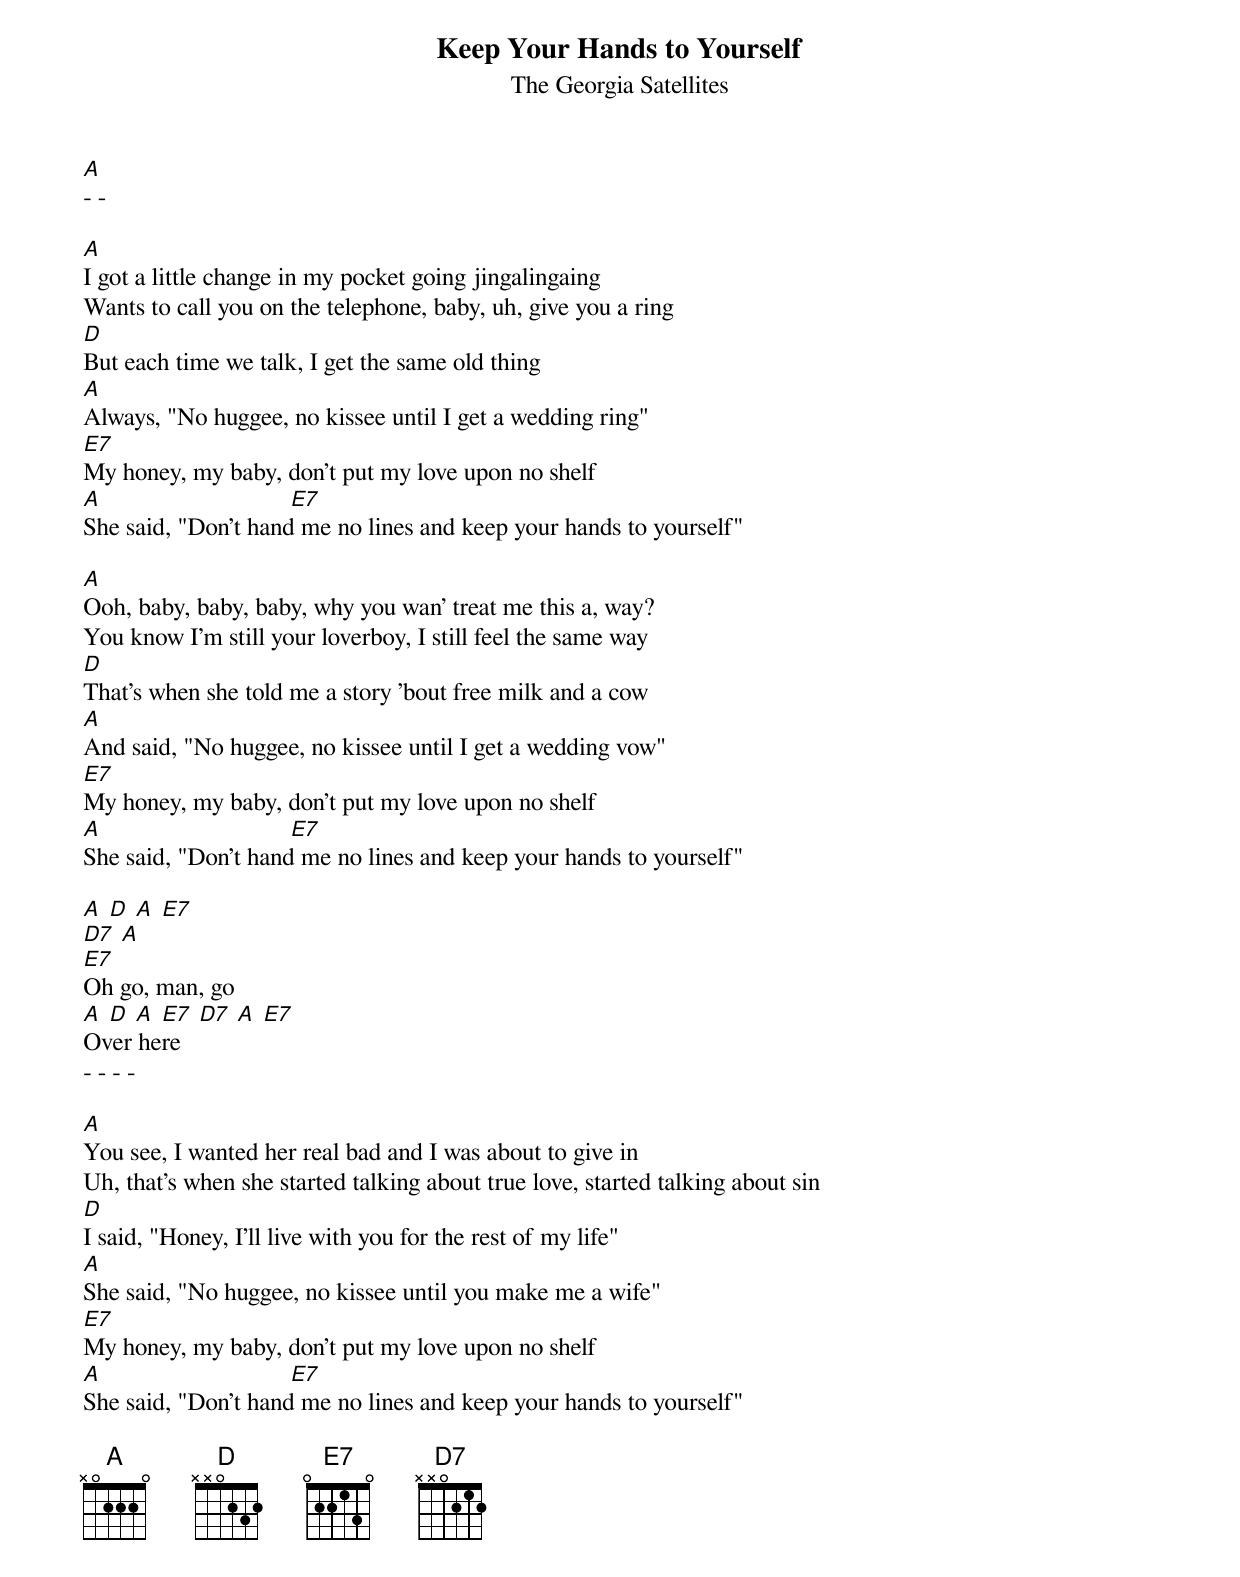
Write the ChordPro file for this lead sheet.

{t: Keep Your Hands to Yourself}
{st: The Georgia Satellites}
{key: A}

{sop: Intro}
[A]
- -
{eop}

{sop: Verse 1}
[A]
I got a little change in my pocket going jingalingaing
Wants to call you on the telephone, baby, uh, give you a ring
[D]
But each time we talk, I get the same old thing
[A]
Always, "No huggee, no kissee until I get a wedding ring"
[E7]
My honey, my baby, don't put my love upon no shelf
[A]                              [E7]
She said, "Don't hand me no lines and keep your hands to yourself"
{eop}

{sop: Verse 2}
[A]
Ooh, baby, baby, baby, why you wan' treat me this a, way?
You know I'm still your loverboy, I still feel the same way
[D]
That's when she told me a story 'bout free milk and a cow
[A]
And said, "No huggee, no kissee until I get a wedding vow"
[E7]
My honey, my baby, don't put my love upon no shelf
[A]                              [E7]
She said, "Don't hand me no lines and keep your hands to yourself"
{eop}

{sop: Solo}
[A] [D] [A] [E7]
[D7] [A]
[E7]
Oh go, man, go
[A] [D] [A] [E7] [D7] [A] [E7]
Over here
- - - -
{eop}

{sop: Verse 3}
[A]
You see, I wanted her real bad and I was about to give in
Uh, that's when she started talking about true love, started talking about sin
[D]
I said, "Honey, I'll live with you for the rest of my life"
[A]
She said, "No huggee, no kissee until you make me a wife"
[E7]
My honey, my baby, don't put my love upon no shelf
[A]                              [E7]
She said, "Don't hand me no lines and keep your hands to yourself"
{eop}

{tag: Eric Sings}
